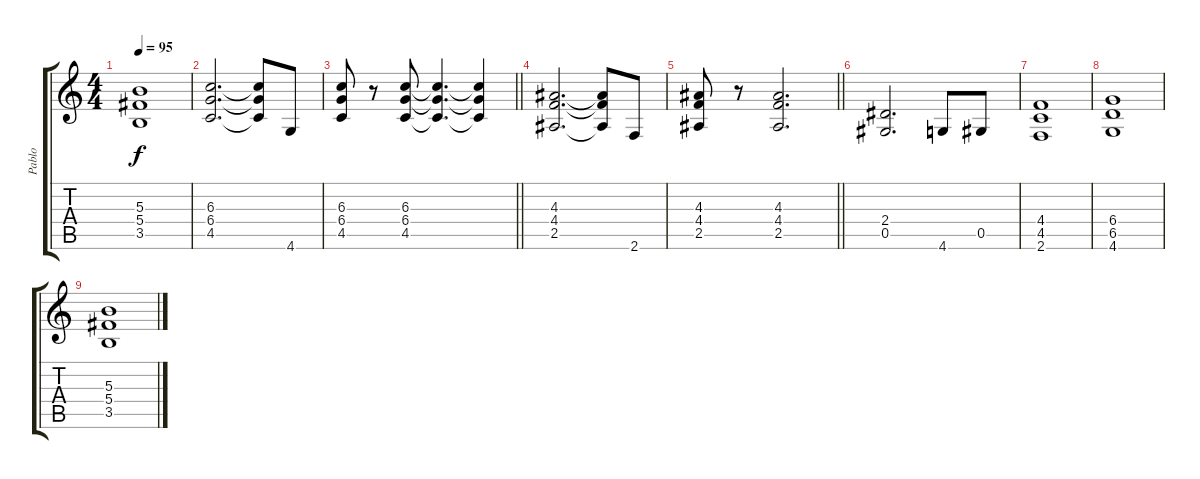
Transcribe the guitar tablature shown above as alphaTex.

\track ("Pablo" "Pablo") {instrument distortionguitar}
\staff {score tabs}
\tuning (Eb4 Bb3 Gb3 Db3 Ab2 Eb2) {hide}
\ts (4 4)
\tempo 95
\clef g2
\ks c
(5.3 5.4 3.5).1{dy f} |
(6.3 6.4 4.5).2{d} (6.3{t} 6.4{t} 4.5{t}).8 4.6.8 |
\barLineRight lightlight
(6.3 6.4 4.5).8 r.8 (6.3 6.4 4.5).8 (6.3{t} 6.4{t} 4.5{t}).4{d} (6.3{t} 6.4{t} 4.5{t}).4 |
(4.3 4.4 2.5).2{d} (4.3{t} 4.4{t} 2.5{t}).8 2.6.8 |
\barLineRight lightlight
(4.3 4.4 2.5).8 r.8 (4.3 4.4 2.5).2{d} |
(2.4 0.5).2{d} 4.6.8 0.5.8 |
(4.4 4.5 2.6).1 |
(6.4 6.5 4.6).1 |
(5.3 5.4 3.5).1
